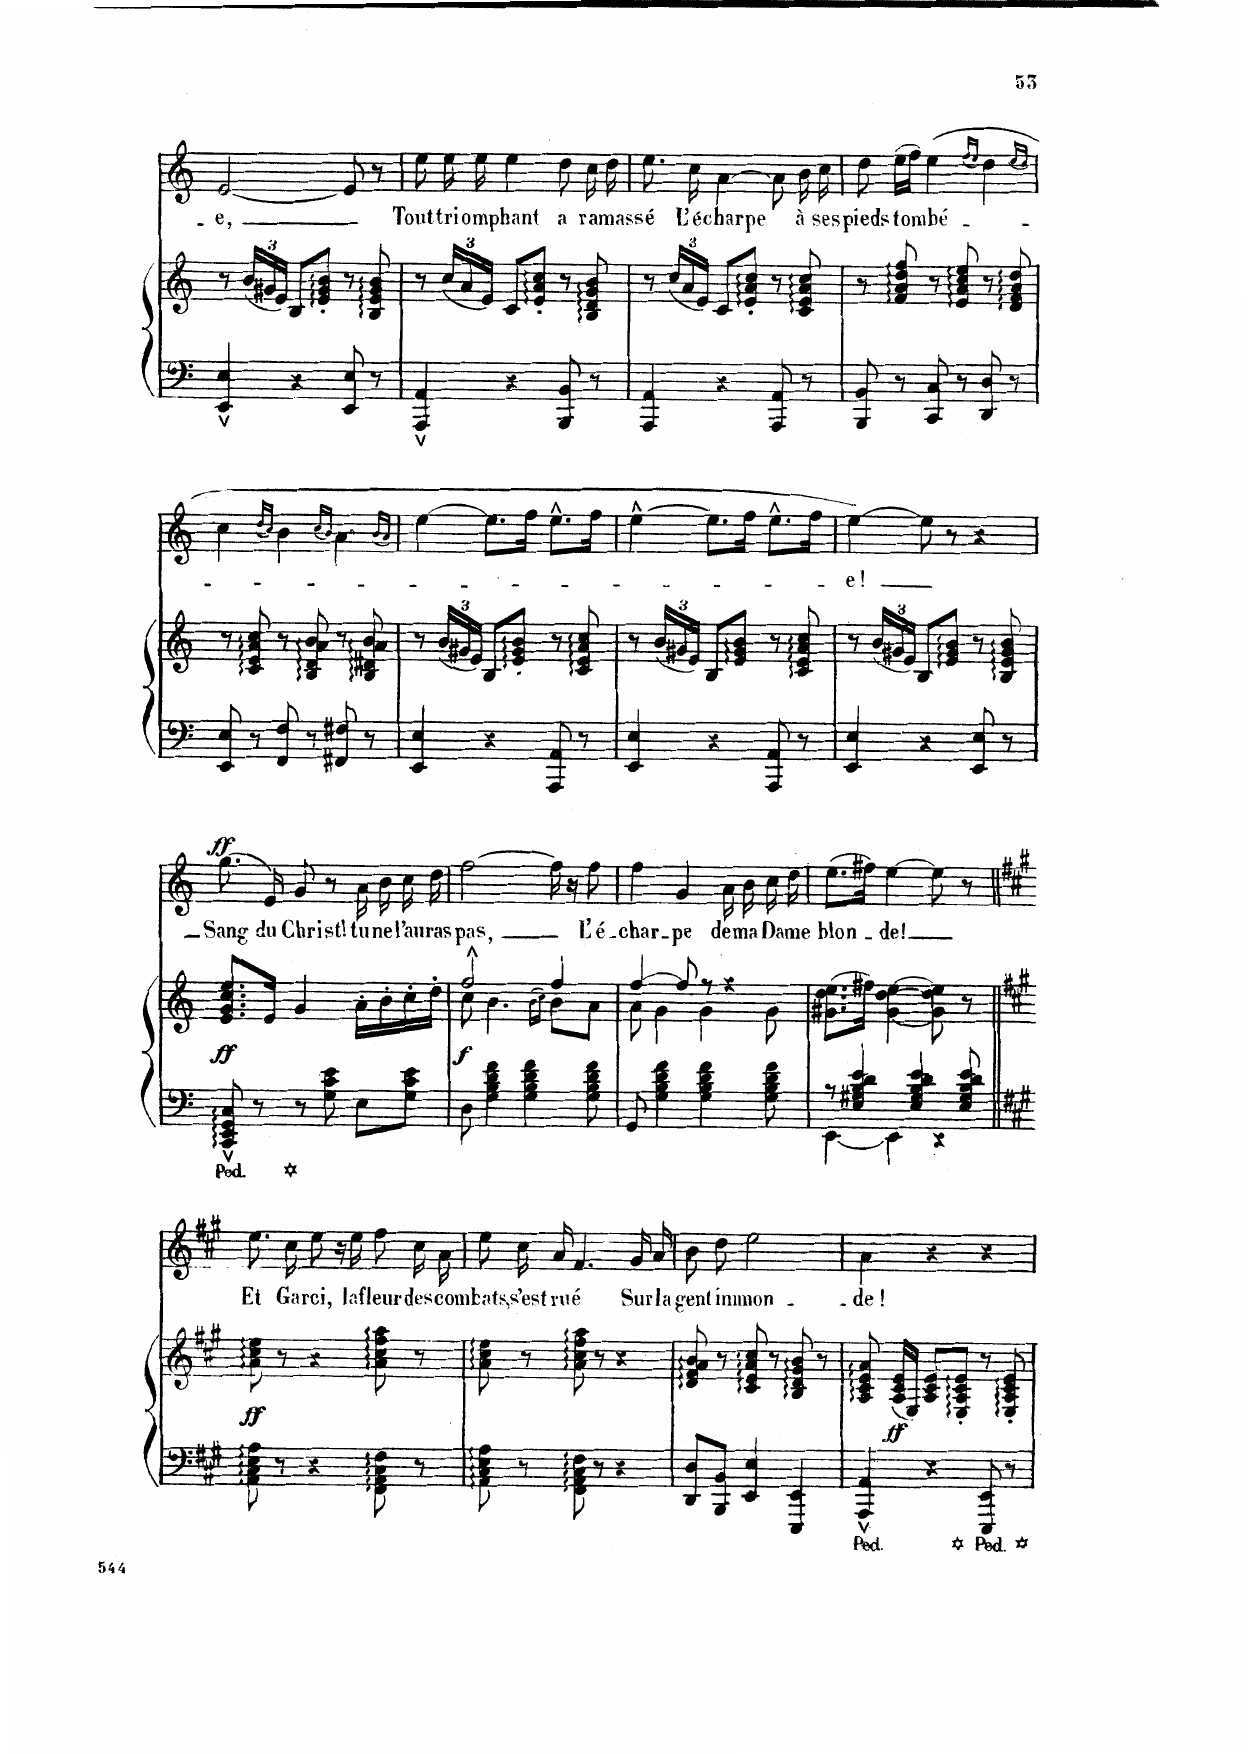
**kern	**kern	**dynam	**kern	**text	**dynam
*part2	*part2	*part2	*part1	*part1	*part1
*staff3	*staff2	*staff2/3	*staff1	*staff1	*staff1
*I"Piano	*	*	*I"Chant Voice	*	*
*I'Pno	*	*	*	*	*
*clefF4	*clefG2	*	*clefG2	*	*
*k[]	*k[]	*	*k[]	*	*
*M3/4	*M3/4	*	*M3/4	*	*
=98	=98	=98	=98	=98	=98
4EE/^^ 4E/^^	8r	.	[2e/	-- e,	.
*	*Xbrackettup	*	*	*	*
.	24b/LL	.	.	.	.
.	24g#X/	.	.	.	.
.	24e/JJ	.	.	.	.
4r	8B/L	.	.	.	.
.	8e/' 8g#/' 8b/'J	.	.	.	.
8EE/ 8E/	8r	.	8e/]	.	.
8r	8B/ 8e/ 8g#/ 8b/	.	8r	.	.
=99	=99	=99	=99	=99	=99
4AAA/^^ 4AA/^^	8r	.	8ee\	Tout	.
.	24cc/LL	.	16ee\	tri-	.
.	24a/	.	.	.	.
.	.	.	16ee\	-om-	.
.	24e/JJ	.	.	.	.
4r	8c/L	.	4ee\	-phant	.
.	8e/' 8a/' 8cc/'J	.	.	.	.
8BBB/ 8BB/	8r	.	8dd\	a	.
8r	8B/ 8d/ 8g/ 8b/	.	16cc\	ra-	.
.	.	.	16dd\	-mas-	.
=100	=100	=100	=100	=100	=100
4AAA/ 4AA/	8r	.	8.ee\	-sé	.
.	24cc/LL	.	.	.	.
.	24a/	.	.	.	.
.	.	.	16cc\	L'écharpe	.
.	24e/JJ	.	.	.	.
4r	8c/L	.	[4a\	.	.
.	8e/' 8a/' 8cc/'J	.	.	.	.
8AAA/ 8AA/	8r	.	8a\]	.	.
8r	8c/ 8e/ 8a/ 8cc/	.	16b\	à	.
.	.	.	16cc\	ses	.
=101	=101	=101	=101	=101	=101
8BBB/ 8BB/	8r	.	8dd\	pieds	.
8r	8f/ 8a/ 8dd/ 8ff/	.	(16ee\LL	tombé-	.
.	.	.	16ff\JJ)	.	.
8CC/ 8C/	8r	.	(4ee\	.	.
8r	8e/ 8a/ 8cc/ 8ee/	.	.	.	.
.	.	.	(16qff/LL	.	.
.	.	.	16qee/JJ)	.	.
8DD/ 8D/	8r	.	4dd\	.	.
8r	8d/ 8f/ 8a/ 8dd/	.	.	.	.
.	.	.	(16qee/LL	.	.
.	.	.	16qdd/JJ)	.	.
=102	=102	=102	=102	=102	=102
8EE/ 8E/	8r	.	4cc\	.	.
8r	8c/ 8e/ 8a/ 8cc/	.	.	.	.
.	.	.	(16qdd/LL	.	.
.	.	.	16qcc/JJ)	.	.
8FF/ 8F/	8r	.	4b\	.	.
8r	8B/ 8d/ 8a/ 8b/	.	.	.	.
.	.	.	(16qcc/LL	.	.
.	.	.	16qb/JJ)	.	.
8FF#X/ 8F#X/	8r	.	4a\	.	.
8r	8B/ 8d#X/ 8a/ 8b/	.	.	.	.
.	.	.	(16qb/LL	.	.
.	.	.	16qa/JJ)	.	.
=103	=103	=103	=103	=103	=103
4EE/ 4E/	8r	.	[4ee\	.	.
.	24b/LL	.	.	.	.
.	24g#X/	.	.	.	.
.	24e/JJ	.	.	.	.
4r	8B/L	.	8.ee\L]	.	.
.	8e/' 8g#/' 8b/'J	.	.	.	.
.	.	.	16ff\Jk	.	.
8AAA/ 8AA/	8r	.	8.ee^^\L	.	.
8r	8c/ 8e/ 8a/ 8cc/	.	.	.	.
.	.	.	16ff\Jk	.	.
=104	=104	=104	=104	=104	=104
4EE/ 4E/	8r	.	[4ee^^\	.	.
.	24b/LL	.	.	.	.
.	24g#X/	.	.	.	.
.	24e/JJ	.	.	.	.
4r	8B/L	.	8.ee\L]	.	.
.	8e/ 8g#/ 8b/J	.	.	.	.
.	.	.	16ff\Jk	.	.
8AAA/ 8AA/	8r	.	8.ee^^\L	.	.
8r	8c/ 8e/ 8a/ 8cc/	.	.	.	.
.	.	.	16ff\Jk	.	.
=105	=105	=105	=105	=105	=105
4EE/ 4E/	8r	.	[4ee\)	-e!	.
.	24b/LL	.	.	.	.
.	24g#X/	.	.	.	.
.	24e/JJ	.	.	.	.
4r	8B/L	.	8ee\]	.	.
.	8e/ 8g#/ 8b/J	.	8r	.	.
8EE/ 8E/	8r	.	4r	.	.
8r	8B/ 8e/ 8g#/ 8b/	.	.	.	.
=106	=106	=106	=106	=106	=106
!	!	!LO:DY:b	!	!	!LO:DY:a
8CC/^^ 8EE/^^ 8GG/^^ 8C/^^	8.e/ 8.g/ 8.cc/ 8.ee/L	ff	(8.gg\	Sang	ff
8r	.	.	.	.	.
.	16e/Jk	.	16e/)	du	.
8r	4g/	.	8g/	Christ!	.
8G\ 8c\ 8e\	.	.	8r	.	.
8E\L	16a'\LL	.	16a\	tu	.
.	16b'\	.	16b\	ne	.
8G\ 8c\ 8e\J	16cc'\	.	16cc\	l'au-	.
.	16dd'\JJ	.	16dd\	-ras	.
=107	=107	=107	=107	=107	=107
*	*^	*	*	*	*
!	!	!	!LO:DY:b	!	!	!
8D\	2ff^^/	8cc\	f	[2ff\	pas,	.
4G\ 4B\ 4d\ 4f\	.	4.b\	.	.	.	.
4G\ 4B\ 4d\ 4f\	.	.	.	.	.	.
.	.	(16qb\LL	.	.	.	.
.	.	16qcc\JJ)	.	.	.	.
.	4ff/	8b\L	.	16ff\]	.	.
.	.	.	.	16r	.	.
8G\ 8B\ 8d\ 8f\	.	8a\J	.	8ff\	L'é-	.
=108	=108	=108	=108	=108	=108	=108
8GG/	[4ff/	8a\	.	4ff\	-char-	.
4G\ 4B\ 4d\ 4f\	.	4g\	.	.	.	.
.	8ff/]	.	.	4g/	-pe	.
4G\ 4B\ 4d\ 4f\	8r	4g\	.	.	.	.
.	4r	.	.	16a\	de	.
.	.	.	.	16b\	ma	.
8G\ 8B\ 8d\ 8f\	.	8g\	.	16cc\	Da-	.
.	.	.	.	16dd\	-me	.
*	*v	*v	*	*	*	*
=109	=109	=109	=109	=109	=109
*^	*	*	*	*	*
8r	[4EE\	(8.g#X\ 8.dd\ 8.ee\L	.	(8.ee\L	blon-	.
4E/ 4G#X/ 4B/ 4d/ 4e/	.	.	.	.	.	.
.	.	16ff#X\Jk)	.	16ff#X\Jk)	.	.
.	4EE\]	[4g#\ [>4dd\ [4ee\	.	[4ee\	-de!	.
4E/ 4G#/ 4B/ 4d/ 4e/	.	.	.	.	.	.
.	4r	8g#\] 8dd\] 8ee\]	.	8ee\]	.	.
8E/ 8G#/ 8B/ 8d/ 8e/	.	8r	.	8r	.	.
*v	*v	*	*	*	*	*
=110||	=110||	=110||	=110||	=110||	=110||
*k[f#c#g#]	*k[f#c#g#]	*	*k[f#c#g#]	*	*
!	!	!LO:DY:b	!	!	!
8AA\ 8C#\ 8E\ 8A\	8a\ 8cc#\ 8ee\	ff	8.ee\	Et	.
8r	8r	.	.	.	.
.	.	.	16cc#\	Gar-	.
4r	4r	.	8ee\	-ci,	.
.	.	.	16r	.	.
.	.	.	16ee\	la	.
8FF#\ 8AA\ 8C#\ 8F#\	8a\ 8cc#\ 8ff#\ 8aa\	.	8ff#\	fleur	.
8r	8r	.	16cc#\	des	.
.	.	.	16a\	com-	.
=111	=111	=111	=111	=111	=111
8AA\ 8C#\ 8E\ 8A\	8a\ 8cc#\ 8ee\	.	8ee\	-bats,	.
8r	8r	.	16cc#\	s'est	.
.	.	.	16a/	ru-	.
8FF#\ 8AA\ 8C#\ 8F#\	8a\ 8cc#\ 8ff#\ 8aa\	.	4.f#/	-é	.
8r	8r	.	.	.	.
4r	4r	.	.	.	.
.	.	.	16g#/	Sur	.
.	.	.	16a/	la	.
=112	=112	=112	=112	=112	=112
8DD/ 8D/L	8d/ 8f#/ 8a/ 8b/	.	8b\	gent	.
8BBB/ 8BB/J	8r	.	8dd\	im-	.
4EE/ 4E/	8c#/ 8e/ 8a/ 8cc#/	.	2ee\	-mon-	.
.	8r	.	.	.	.
4EEE/ 4EE/	8B/ 8d/ 8g#/ 8b/	.	.	.	.
.	8r	.	.	.	.
=113	=113	=113	=113	=113	=113
4AAA/^^ 4AA/^^	8A/ 8c#/ 8e/ 8a/	.	4a\	-de!	.
!	!	!LO:DY:b	!	!	!
.	(16A/ 16c#/ 16e/LL	ff	.	.	.
.	16E/JJ)	.	.	.	.
4r	8A/ 8c#/ 8e/L	.	2r	.	.
.	8E/' 8A/' 8c#/' 8e/'J	.	.	.	.
8EEE/ 8EE/	8r	.	.	.	.
8r	8E/' 8A/' 8c#/' 8e/'	.	.	.	.
=	=	=	=	=	=
*-	*-	*-	*-	*-	*-
